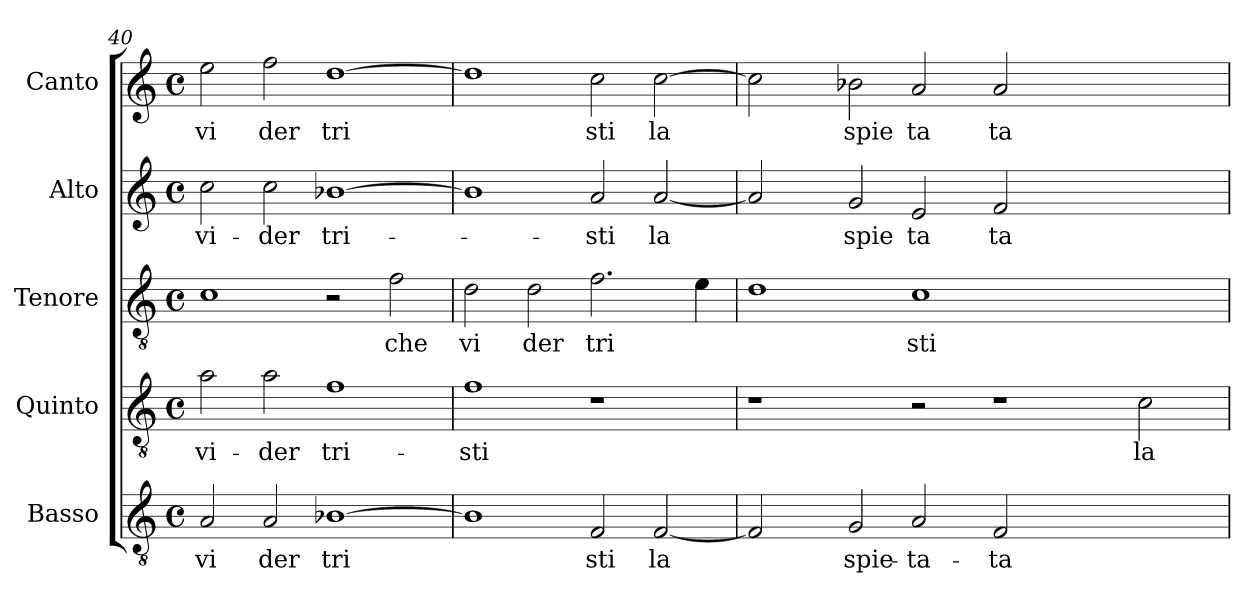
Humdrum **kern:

**kern	**text	**kern	**text	**kern	**text	**kern	**text	**kern	**text
*part5	*part5	*part4	*part4	*part3	*part3	*part2	*part2	*part1	*part1
*staff5	*staff5	*staff4	*staff4	*staff3	*staff3	*staff2	*staff2	*staff1	*staff1
*I"Basso	*	*I"Quinto	*	*I"Tenore	*	*I"Alto	*	*I"Canto	*
*clefGv2	*	*clefGv2	*	*clefGv2	*	*clefG2	*	*clefG2	*
*M4/4	*	*M4/4	*	*M4/4	*	*M4/4	*	*M4/4	*
*met(c)	*	*met(c)	*	*met(c)	*	*met(c)	*	*met(c)	*
=40	=40	=40	=40	=40	=40	=40	=40	=40	=40
!	!LO:LY:b:cj	!	!LO:LY:b:cj	!	!	!	!LO:LY:b:cj	!	!LO:LY:b:cj
2A/	vi	2a\	vi-	1c	.	2cc\	vi-	2ee\	vi
!	!LO:LY:b:cj	!	!LO:LY:b:cj	!	!	!	!LO:LY:b:cj	!	!LO:LY:b:cj
2A/	der	2a\	-der	.	.	2cc\	-der	2ff\	der
!	!LO:LY:b:cj	!	!LO:LY:b:cj	!	!	!	!LO:LY:b:cj	!	!LO:LY:b:cj
[>1B-X	tri	1f	tri-	2r	.	[>1b-X	tri-	[>1dd	tri
!	!	!	!	!	!LO:LY:b:cj	!	!	!	!
.	.	.	.	2f\	che	.	.	.	.
=41	=41	=41	=41	=41	=41	=41	=41	=41	=41
!	!	!	!LO:LY:b:cj	!	!LO:LY:b:cj	!	!	!	!
1B-]	.	1f	-sti	2d\	vi	1b-]	.	1dd]	.
!	!	!	!	!	!LO:LY:b:cj	!	!	!	!
.	.	.	.	2d\	der	.	.	.	.
!	!LO:LY:b:cj	!	!	!	!LO:LY:b:cj	!	!LO:LY:b:cj	!	!LO:LY:b:cj
2F/	sti	1r	.	2.f\	tri	2a/	-sti	2cc\	sti
!	!LO:LY:b:cj	!	!	!	!	!	!LO:LY:b:cj	!	!LO:LY:b:cj
[>2F/	la	.	.	.	.	[>2a/	la	[<2cc\	la
.	.	.	.	4e\	.	.	.	.	.
!!LO:LB:g=z
=42	=42	=42	=42	=42	=42	=42	=42	=42	=42
*	*	*	*	*^	*	*	*	*	*
2F/]	.	1r	.	1d	4ryy	.	2a/]	.	2cc\]	.
.	.	.	.	.	16ryy	.	.	.	.	.
.	.	.	.	.	64ryy	.	.	.	.	.
.	.	.	.	.	1ryy	.	.	.	.	.
!	!LO:LY:b:cj	!	!	!	!	!	!	!LO:LY:b:cj	!	!LO:LY:b:cj
2G/	spie-	.	.	.	.	.	2g/	spie	2b-X\	spie
!	!LO:LY:b:cj	!	!	!	!	!LO:LY:b:cj	!	!LO:LY:b:cj	!	!LO:LY:b:cj
2A/	-ta-	2r	.	1c	.	sti	2e/	ta	2a/	ta
.	.	.	.	.	1ryy	.	.	.	.	.
!	!LO:LY:b:cj	!	!	!	!	!	!	!LO:LY:b:cj	!	!LO:LY:b:cj
2F/	-ta	1r	.	.	.	.	2f/	ta	2a/	ta
1ryy	.	.	.	1ryy	.	.	1ryy	.	1ryy	.
.	.	.	.	.	2ryy	.	.	.	.	.
!	!	!	!LO:LY:b:cj	!	!	!	!	!	!	!
.	.	2c\	la	.	.	.	.	.	.	.
.	.	.	.	.	8ryy	.	.	.	.	.
.	.	.	.	.	32.ryy	.	.	.	.	.
*	*	*	*	*v	*v	*	*	*	*	*
=	=	=	=	=	=	=	=	=	=
*-	*-	*-	*-	*-	*-	*-	*-	*-	*-
